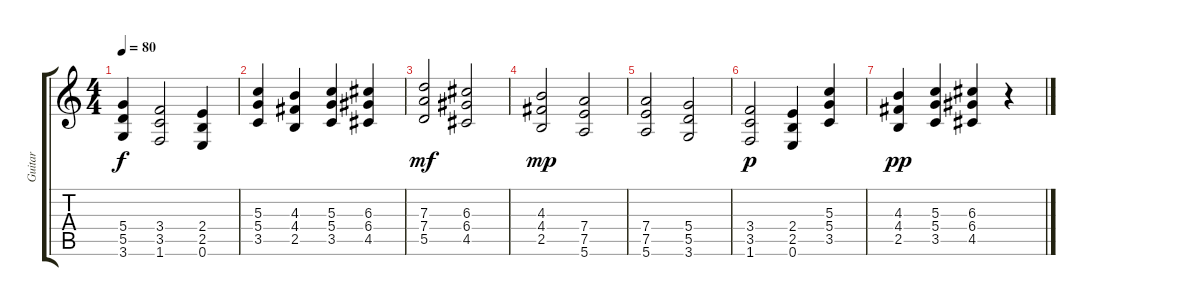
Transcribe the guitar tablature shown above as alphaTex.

\track ("Guitar" "Guitar") {instrument overdrivenguitar}
\staff {score tabs}
\tuning (E4 B3 G3 D3 A2 E2) {hide}
\ts (4 4)
\tempo 80
\clef g2
\ks c
(5.4{t} 5.5{t} 3.6{t}).4{dy f} (3.4 3.5 1.6).2 (2.4 2.5 0.6).4 |
(5.3 5.4 3.5).4 (4.3 4.4 2.5).4 (5.3 5.4 3.5).4 (6.3 6.4 4.5).4 |
(7.3 7.4 5.5).2{dy mf} (6.3 6.4 4.5).2 |
(4.3 4.4 2.5).2{dy mp} (7.4 7.5 5.6).2 |
(7.4 7.5 5.6).2 (5.4 5.5 3.6).2 |
(3.4 3.5 1.6).2{dy p} (2.4 2.5 0.6).4 (5.3 5.4 3.5).4 |
(4.3 4.4 2.5).4{dy pp} (5.3 5.4 3.5).4 (6.3 6.4 4.5).4 r.4
